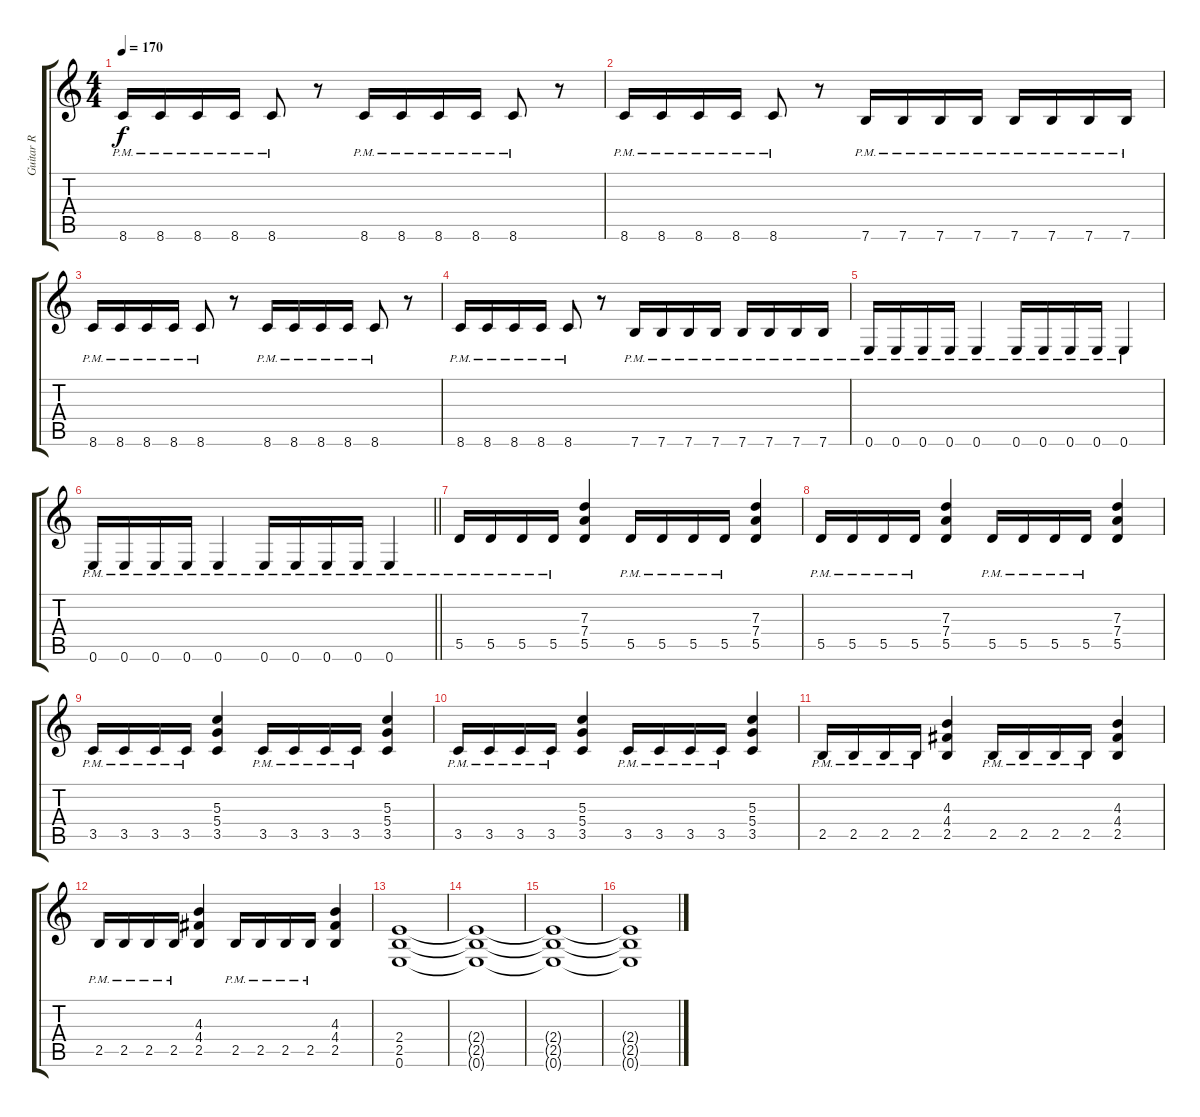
\track ("Guitar R" "Guitar R") {instrument distortionguitar}
\staff {score tabs}
\tuning (E4 B3 G3 D3 A2 E2) {hide}
\ts (4 4)
\tempo 170
\clef g2
\ks c
8.6{pm}.16{dy f} 8.6{pm}.16 8.6{pm}.16 8.6{pm}.16 8.6{pm}.8 r.8 8.6{pm}.16 8.6{pm}.16 8.6{pm}.16 8.6{pm}.16 8.6{pm}.8 r.8 |
8.6{pm}.16 8.6{pm}.16 8.6{pm}.16 8.6{pm}.16 8.6{pm}.8 r.8 7.6{pm}.16 7.6{pm}.16 7.6{pm}.16 7.6{pm}.16 7.6{pm}.16 7.6{pm}.16 7.6{pm}.16 7.6{pm}.16 |
8.6{pm}.16 8.6{pm}.16 8.6{pm}.16 8.6{pm}.16 8.6{pm}.8 r.8 8.6{pm}.16 8.6{pm}.16 8.6{pm}.16 8.6{pm}.16 8.6{pm}.8 r.8 |
8.6{pm}.16 8.6{pm}.16 8.6{pm}.16 8.6{pm}.16 8.6{pm}.8 r.8 7.6{pm}.16 7.6{pm}.16 7.6{pm}.16 7.6{pm}.16 7.6{pm}.16 7.6{pm}.16 7.6{pm}.16 7.6{pm}.16 |
0.6{pm}.16 0.6{pm}.16 0.6{pm}.16 0.6{pm}.16 0.6{pm}.4 0.6{pm}.16 0.6{pm}.16 0.6{pm}.16 0.6{pm}.16 0.6{pm}.4 |
\barLineRight lightlight
0.6{pm}.16 0.6{pm}.16 0.6{pm}.16 0.6{pm}.16 0.6{pm}.4 0.6{pm}.16 0.6{pm}.16 0.6{pm}.16 0.6{pm}.16 0.6{pm}.4 |
\section ("" "")
5.5{pm}.16 5.5{pm}.16 5.5{pm}.16 5.5{pm}.16 (7.3 7.4 5.5).4 5.5{pm}.16 5.5{pm}.16 5.5{pm}.16 5.5{pm}.16 (7.3 7.4 5.5).4 |
5.5{pm}.16 5.5{pm}.16 5.5{pm}.16 5.5{pm}.16 (7.3 7.4 5.5).4 5.5{pm}.16 5.5{pm}.16 5.5{pm}.16 5.5{pm}.16 (7.3 7.4 5.5).4 |
3.5{pm}.16 3.5{pm}.16 3.5{pm}.16 3.5{pm}.16 (5.3 5.4 3.5).4 3.5{pm}.16 3.5{pm}.16 3.5{pm}.16 3.5{pm}.16 (5.3 5.4 3.5).4 |
3.5{pm}.16 3.5{pm}.16 3.5{pm}.16 3.5{pm}.16 (5.3 5.4 3.5).4 3.5{pm}.16 3.5{pm}.16 3.5{pm}.16 3.5{pm}.16 (5.3 5.4 3.5).4 |
2.5{pm}.16 2.5{pm}.16 2.5{pm}.16 2.5{pm}.16 (4.3 4.4 2.5).4 2.5{pm}.16 2.5{pm}.16 2.5{pm}.16 2.5{pm}.16 (4.3 4.4 2.5).4 |
2.5{pm}.16 2.5{pm}.16 2.5{pm}.16 2.5{pm}.16 (4.3 4.4 2.5).4 2.5{pm}.16 2.5{pm}.16 2.5{pm}.16 2.5{pm}.16 (4.3 4.4 2.5).4 |
(2.4 2.5 0.6).1{volume 6} |
(2.4{t} 2.5{t} 0.6{t}).1 |
(2.4{t} 2.5{t} 0.6{t}).1 |
(2.4{t} 2.5{t} 0.6{t}).1
